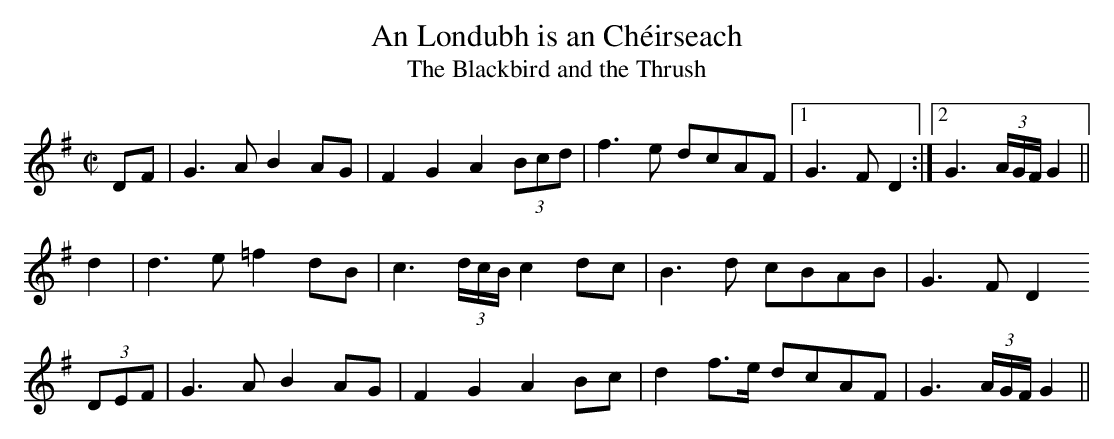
X:1
T:An Londubh is an Ch\'eirseach
T:Blackbird and the Thrush, The
M:C|
L:1/8
K:G
DF | G3A B2AG | F2G2 A2 (3Bcd | f3e dcAF |1 G3F D2 :|2 G3 (3A/G/F/ G2 ||
d2 | d3e =f2dB | c3 (3d/c/B/ c2dc | B3d cBAB | G3F D2
(3DEF | G3A B2AG | F2G2 A2Bc | d2f>e dcAF | G3 (3A/G/F/ G2 ||
